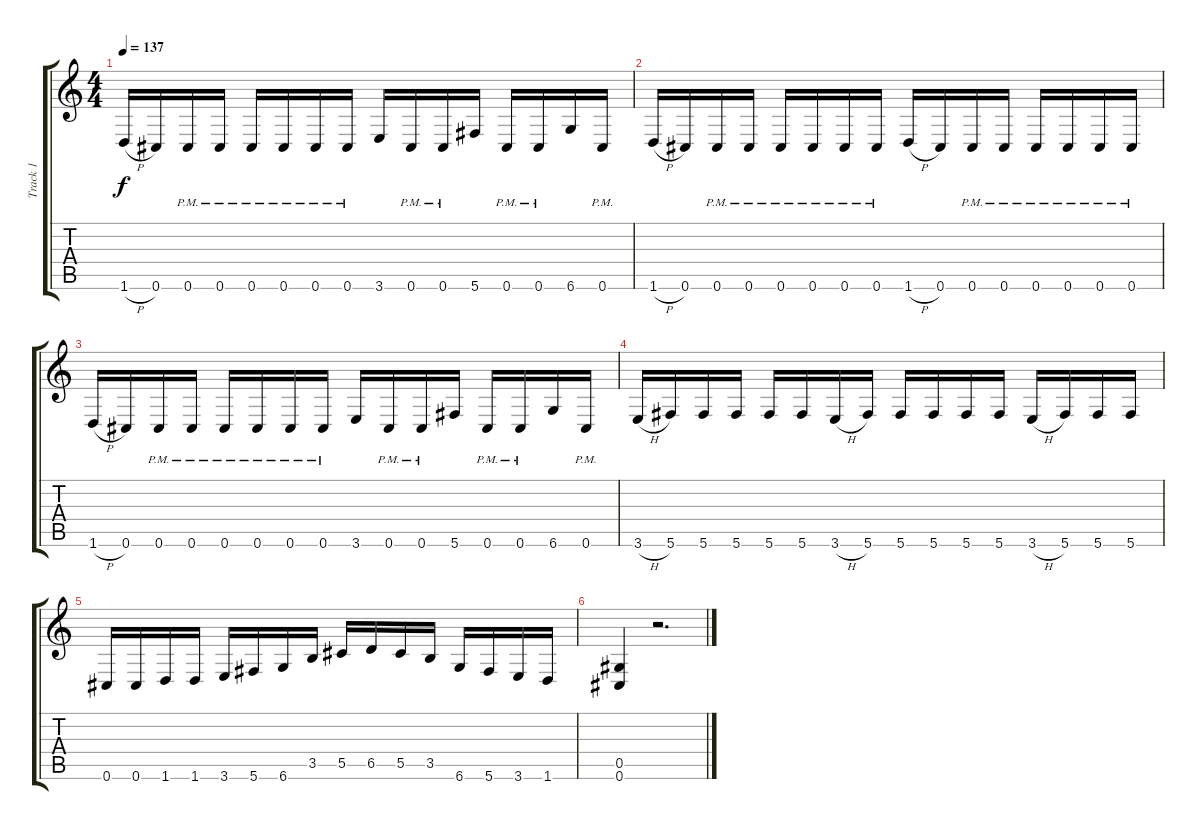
\track ("Track 1" "Track 1") {instrument distortionguitar}
\staff {score tabs}
\tuning (Eb4 Bb3 Gb3 Db3 Ab2 Db2) {hide}
\ts (4 4)
\tempo 137
\clef g2
\ks c
1.6{h}.16{dy f} 0.6.16 0.6{pm}.16 0.6{pm}.16 0.6{pm}.16 0.6{pm}.16 0.6{pm}.16 0.6{pm}.16 3.6.16 0.6{pm}.16 0.6{pm}.16 5.6.16 0.6{pm}.16 0.6{pm}.16 6.6.16 0.6{pm}.16 |
1.6{h}.16 0.6.16 0.6{pm}.16 0.6{pm}.16 0.6{pm}.16 0.6{pm}.16 0.6{pm}.16 0.6{pm}.16 1.6{h}.16 0.6.16 0.6{pm}.16 0.6{pm}.16 0.6{pm}.16 0.6{pm}.16 0.6{pm}.16 0.6{pm}.16 |
1.6{h}.16 0.6.16 0.6{pm}.16 0.6{pm}.16 0.6{pm}.16 0.6{pm}.16 0.6{pm}.16 0.6{pm}.16 3.6.16 0.6{pm}.16 0.6{pm}.16 5.6.16 0.6{pm}.16 0.6{pm}.16 6.6.16 0.6{pm}.16 |
3.6{h}.16 5.6.16 5.6.16 5.6.16 5.6.16 5.6.16 3.6{h}.16 5.6.16 5.6.16 5.6.16 5.6.16 5.6.16 3.6{h}.16 5.6.16 5.6.16 5.6.16 |
0.6.16 0.6.16 1.6.16 1.6.16 3.6.16 5.6.16 6.6.16 3.5.16 5.5.16 6.5.16 5.5.16 3.5.16 6.6.16 5.6.16 3.6.16 1.6.16 |
(0.5 0.6).4 r.2{d}
